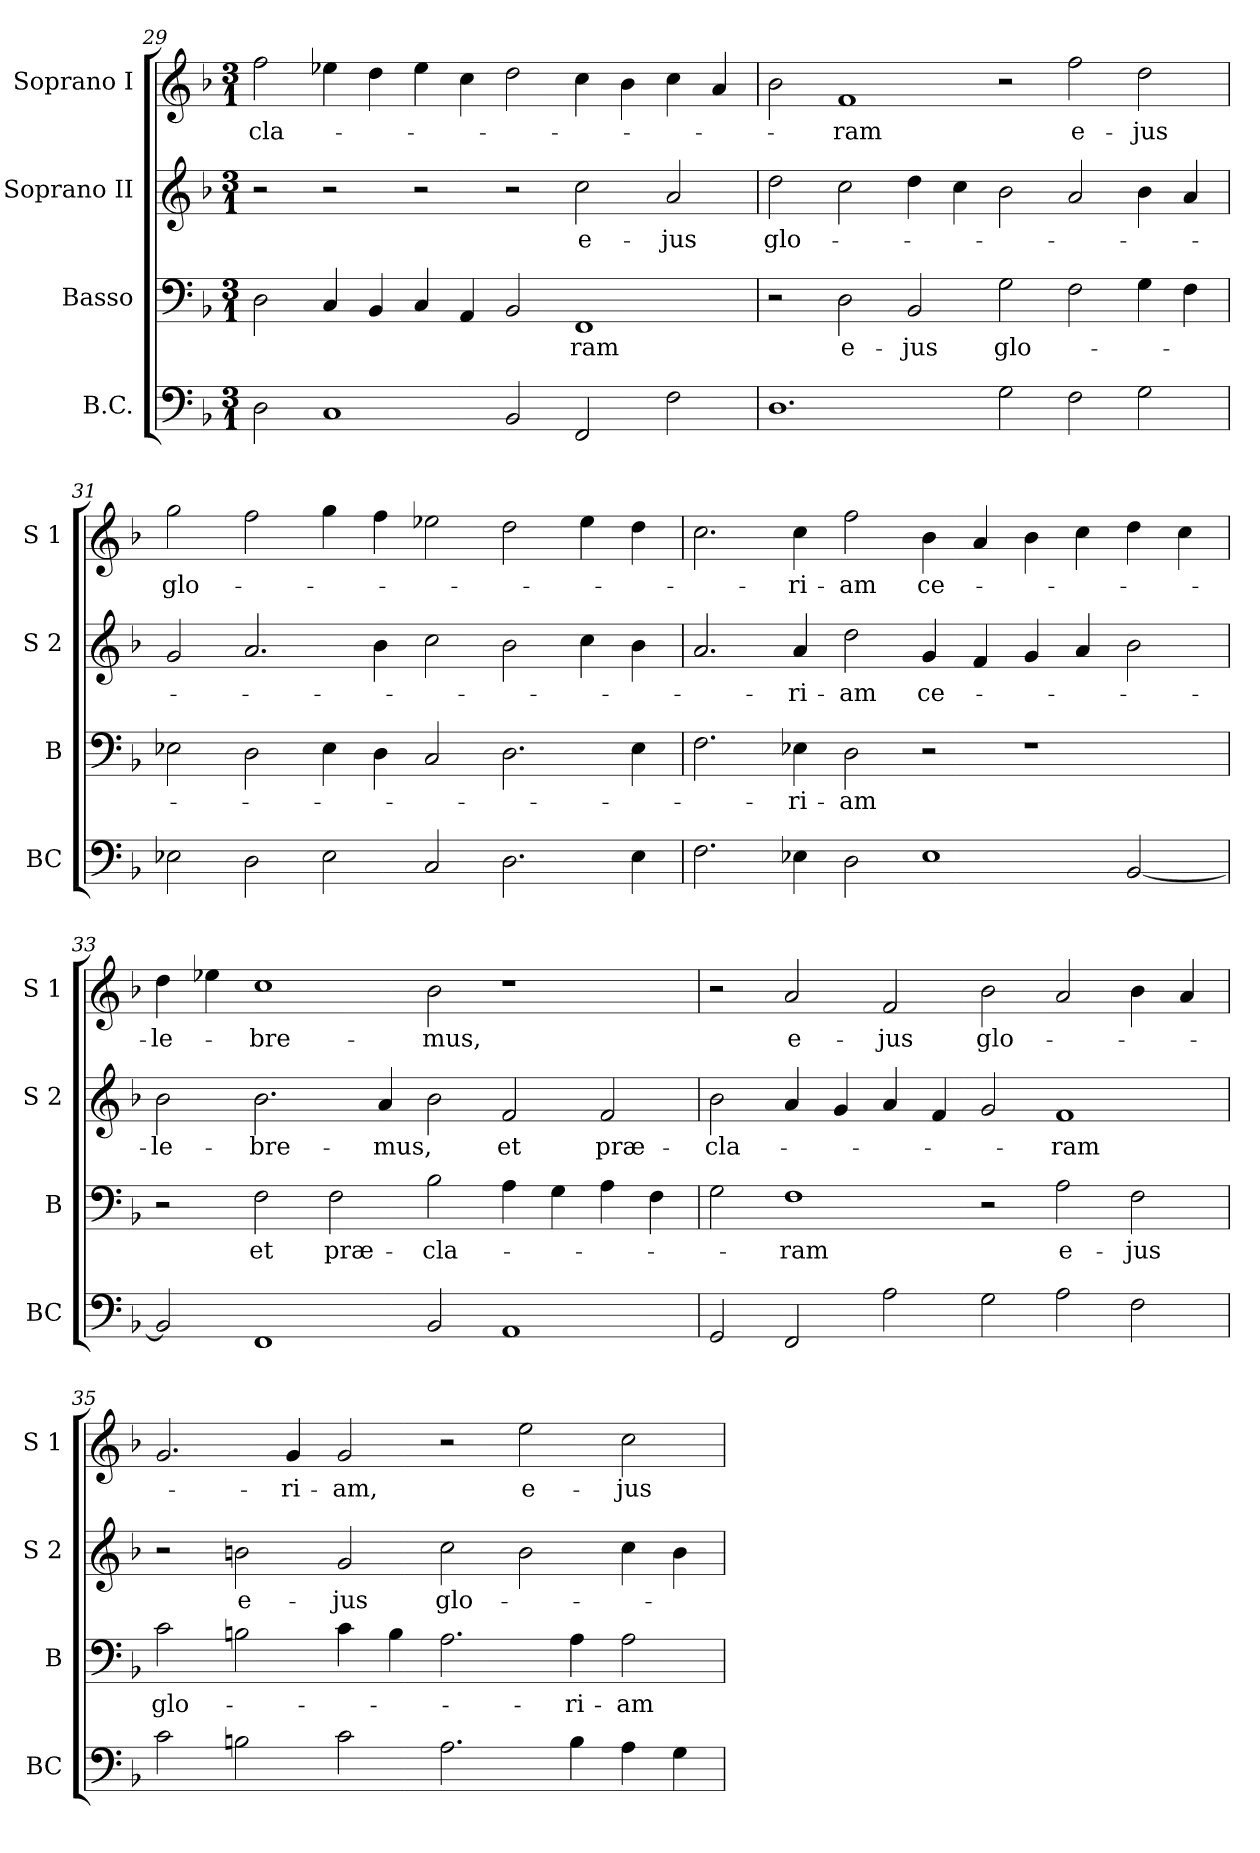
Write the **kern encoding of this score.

**kern	**kern	**text	**kern	**text	**kern	**text
*part4	*part3	*part3	*part2	*part2	*part1	*part1
*staff4	*staff3	*staff3	*staff2	*staff2	*staff1	*staff1
*I"B.C.	*I"Basso	*	*I"Soprano II	*	*I"Soprano I	*
*I'BC	*I'B	*	*I'S 2	*	*I'S 1	*
*clefF4	*clefF4	*	*clefG2	*	*clefG2	*
*k[b-]	*k[b-]	*	*k[b-]	*	*k[b-]	*
*F:	*F:	*	*F:	*	*F:	*
*M3/1	*M3/1	*	*M3/1	*	*M3/1	*
=29	=29	=29	=29	=29	=29	=29
!	!	!	!	!	!	!LO:LY:b
2D\	2D\	.	2r	.	2ff\	-cla-
1C	4C/	.	2r	.	4ee-X\	.
.	4BB-/	.	.	.	4dd\	.
.	4C/	.	2r	.	4ee-\	.
.	4AA/	.	.	.	4cc\	.
2BB-/	2BB-/	.	2r	.	2dd\	.
!	!	!LO:LY:b	!	!LO:LY:b	!	!
2FF/	1FF	-ram	2cc\	e-	4cc\	.
.	.	.	.	.	4b-\	.
!	!	!	!	!LO:LY:b	!	!
2F\	.	.	2a/	-jus	4cc\	.
.	.	.	.	.	4a/	.
!!LO:LB:g=z
=30	=30	=30	=30	=30	=30	=30
!	!	!	!	!LO:LY:b	!	!
1.D	2r	.	2dd\	glo-	2b-\	.
!	!	!LO:LY:b	!	!	!	!LO:LY:b
.	2D\	e-	2cc\	.	1f	-ram
!	!	!LO:LY:b	!	!	!	!
.	2BB-/	-jus	4dd\	.	.	.
.	.	.	4cc\	.	.	.
!	!	!LO:LY:b	!	!	!	!
2G\	2G\	glo-	2b-\	.	2r	.
!	!	!	!	!	!	!LO:LY:b
2F\	2F\	.	2a/	.	2ff\	e-
!	!	!	!	!	!	!LO:LY:b
2G\	4G\	.	4b-\	.	2dd\	-jus
.	4F\	.	4a/	.	.	.
=31	=31	=31	=31	=31	=31	=31
!	!	!	!	!	!	!LO:LY:b
2E-X\	2E-X\	.	2g/	.	2gg\	glo-
2D\	2D\	.	2.a/	.	2ff\	.
2E-\	4E-\	.	.	.	4gg\	.
.	4D\	.	4b-\	.	4ff\	.
2C/	2C/	.	2cc\	.	2ee-X\	.
2.D\	2.D\	.	2b-\	.	2dd\	.
.	.	.	4cc\	.	4ee-\	.
4E-\	4E-\	.	4b-\	.	4dd\	.
=32	=32	=32	=32	=32	=32	=32
2.F\	2.F\	.	2.a/	.	2.cc\	.
!	!	!LO:LY:b	!	!LO:LY:b	!	!LO:LY:b
4E-X\	4E-X\	-ri-	4a/	-ri-	4cc\	-ri-
!	!	!LO:LY:b	!	!LO:LY:b	!	!LO:LY:b
2D\	2D\	-am	2dd\	-am	2ff\	-am
!	!	!	!	!LO:LY:b	!	!LO:LY:b
1E-	2r	.	4g/	ce-	4b-\	ce-
.	.	.	4f/	.	4a/	.
.	1r	.	4g/	.	4b-\	.
.	.	.	4a/	.	4cc\	.
[2BB-/	.	.	2b-\	.	4dd\	.
.	.	.	.	.	4cc\	.
=33	=33	=33	=33	=33	=33	=33
!	!	!	!	!LO:LY:b	!	!LO:LY:b
2BB-/]	2r	.	2b-\	-le-	4dd\	-le-
.	.	.	.	.	4ee-X\	.
!	!	!LO:LY:b	!	!LO:LY:b	!	!LO:LY:b
1FF	2F\	et	2.b-\	-bre-	1cc	-bre-
!	!	!LO:LY:b	!	!	!	!
.	2F\	præ-	.	.	.	.
!	!	!	!	!LO:LY:b	!	!
.	.	.	4a/	-mus,	.	.
!	!	!LO:LY:b	!	!	!	!LO:LY:b
2BB-/	2B-\	-cla-	2b-\	.	2b-\	-mus,
!	!	!	!	!LO:LY:b	!	!
1AA	4A\	.	2f/	et	1r	.
.	4G\	.	.	.	.	.
!	!	!	!	!LO:LY:b	!	!
.	4A\	.	2f/	præ-	.	.
.	4F\	.	.	.	.	.
!!LO:PB:g=z
=34	=34	=34	=34	=34	=34	=34
!	!	!	!	!LO:LY:b	!	!
2GG/	2G\	.	2b-\	-cla-	2r	.
!	!	!LO:LY:b	!	!	!	!LO:LY:b
2FF/	1F	-ram	4a/	.	2a/	e-
.	.	.	4g/	.	.	.
!	!	!	!	!	!	!LO:LY:b
2A\	.	.	4a/	.	2f/	-jus
.	.	.	4f/	.	.	.
!	!	!	!	!	!	!LO:LY:b
2G\	2r	.	2g/	.	2b-\	glo-
!	!	!LO:LY:b	!	!LO:LY:b	!	!
2A\	2A\	e-	1f	-ram	2a/	.
!	!	!LO:LY:b	!	!	!	!
2F\	2F\	-jus	.	.	4b-\	.
.	.	.	.	.	4a/	.
=35	=35	=35	=35	=35	=35	=35
!	!	!LO:LY:b	!	!	!	!
2c\	2c\	glo-	2r	.	2.g/	.
!	!	!	!	!LO:LY:b	!	!
2Bn\	2Bn\	.	2bn\	e-	.	.
!	!	!	!	!	!	!LO:LY:b
.	.	.	.	.	4g/	-ri-
!	!	!	!	!LO:LY:b	!	!LO:LY:b
2c\	4c\	.	2g/	-jus	2g/	-am,
.	4B\	.	.	.	.	.
!	!	!	!	!LO:LY:b	!	!
2.A\	2.A\	.	2cc\	glo-	2r	.
!	!	!	!	!	!	!LO:LY:b
.	.	.	2b\	.	2ee\	e-
!	!	!LO:LY:b	!	!	!	!
4B\	4A\	-ri-	.	.	.	.
!	!	!LO:LY:b	!	!	!	!LO:LY:b
4A\	2A\	-am	4cc\	.	2cc\	-jus
4G\	.	.	4b\	.	.	.
=	=	=	=	=	=	=
*-	*-	*-	*-	*-	*-	*-
